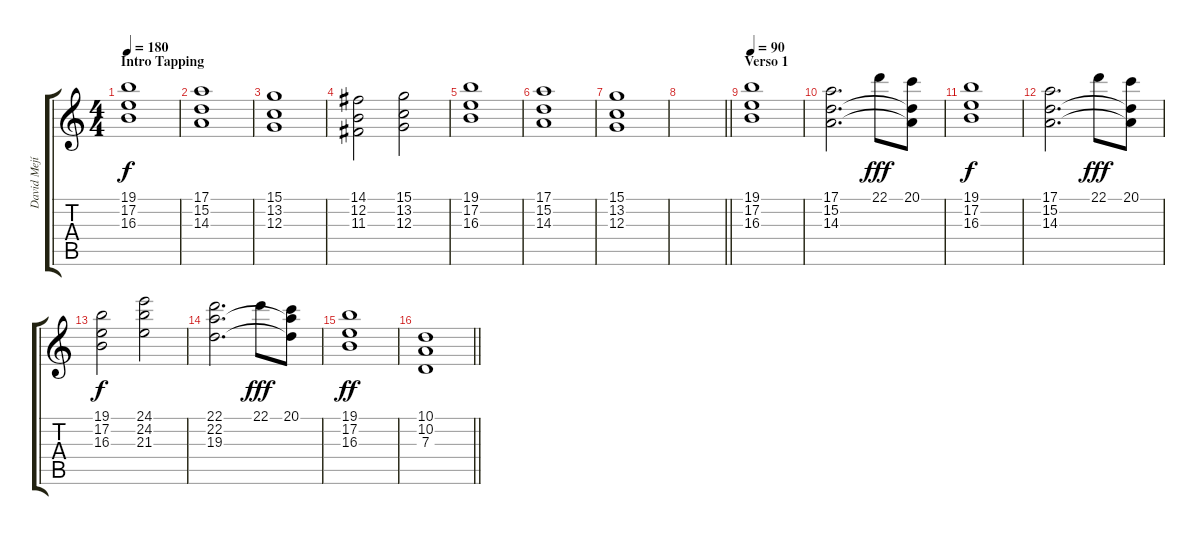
\track ("David Mejía" "David Mejí") {instrument stringensemble1}
\staff {score tabs}
\tuning (E4 B3 G3 D3 A2 E2) {hide}
\ts (4 4)
\section ("" "Intro Tapping")
\tempo 180
\clef g2
\ks c
(19.1 17.2 16.3).1{dy f instrument stringensemble1} |
(17.1 15.2 14.3).1 |
(15.1 13.2 12.3).1 |
(14.1 12.2 11.3).2 (15.1 13.2 12.3).2 |
(19.1 17.2 16.3).1 |
(17.1 15.2 14.3).1 |
(15.1 13.2 12.3).1 |
\barLineRight lightlight
|
\section ("" "Verso 1")
\tempo 90
(19.1 17.2 16.3).1 |
(17.1 15.2 14.3).2{d} 22.1.8{dy fff} (20.1 15.2{t} 14.3{t}).8 |
(19.1 17.2 16.3).1{dy f} |
(17.1 15.2 14.3).2{d} 22.1.8{dy fff} (20.1 15.2{t} 14.3{t}).8 |
(19.1 17.2 16.3).2{dy f volume 16} (24.1 24.2 21.3).2 |
(22.1 22.2 19.3).2{d} 22.1.8{dy fff} (20.1 22.2{t} 19.3{t}).8 |
(19.1 17.2 16.3).1{dy ff volume 13} |
\barLineRight lightlight
(10.1 10.2 7.3).1
